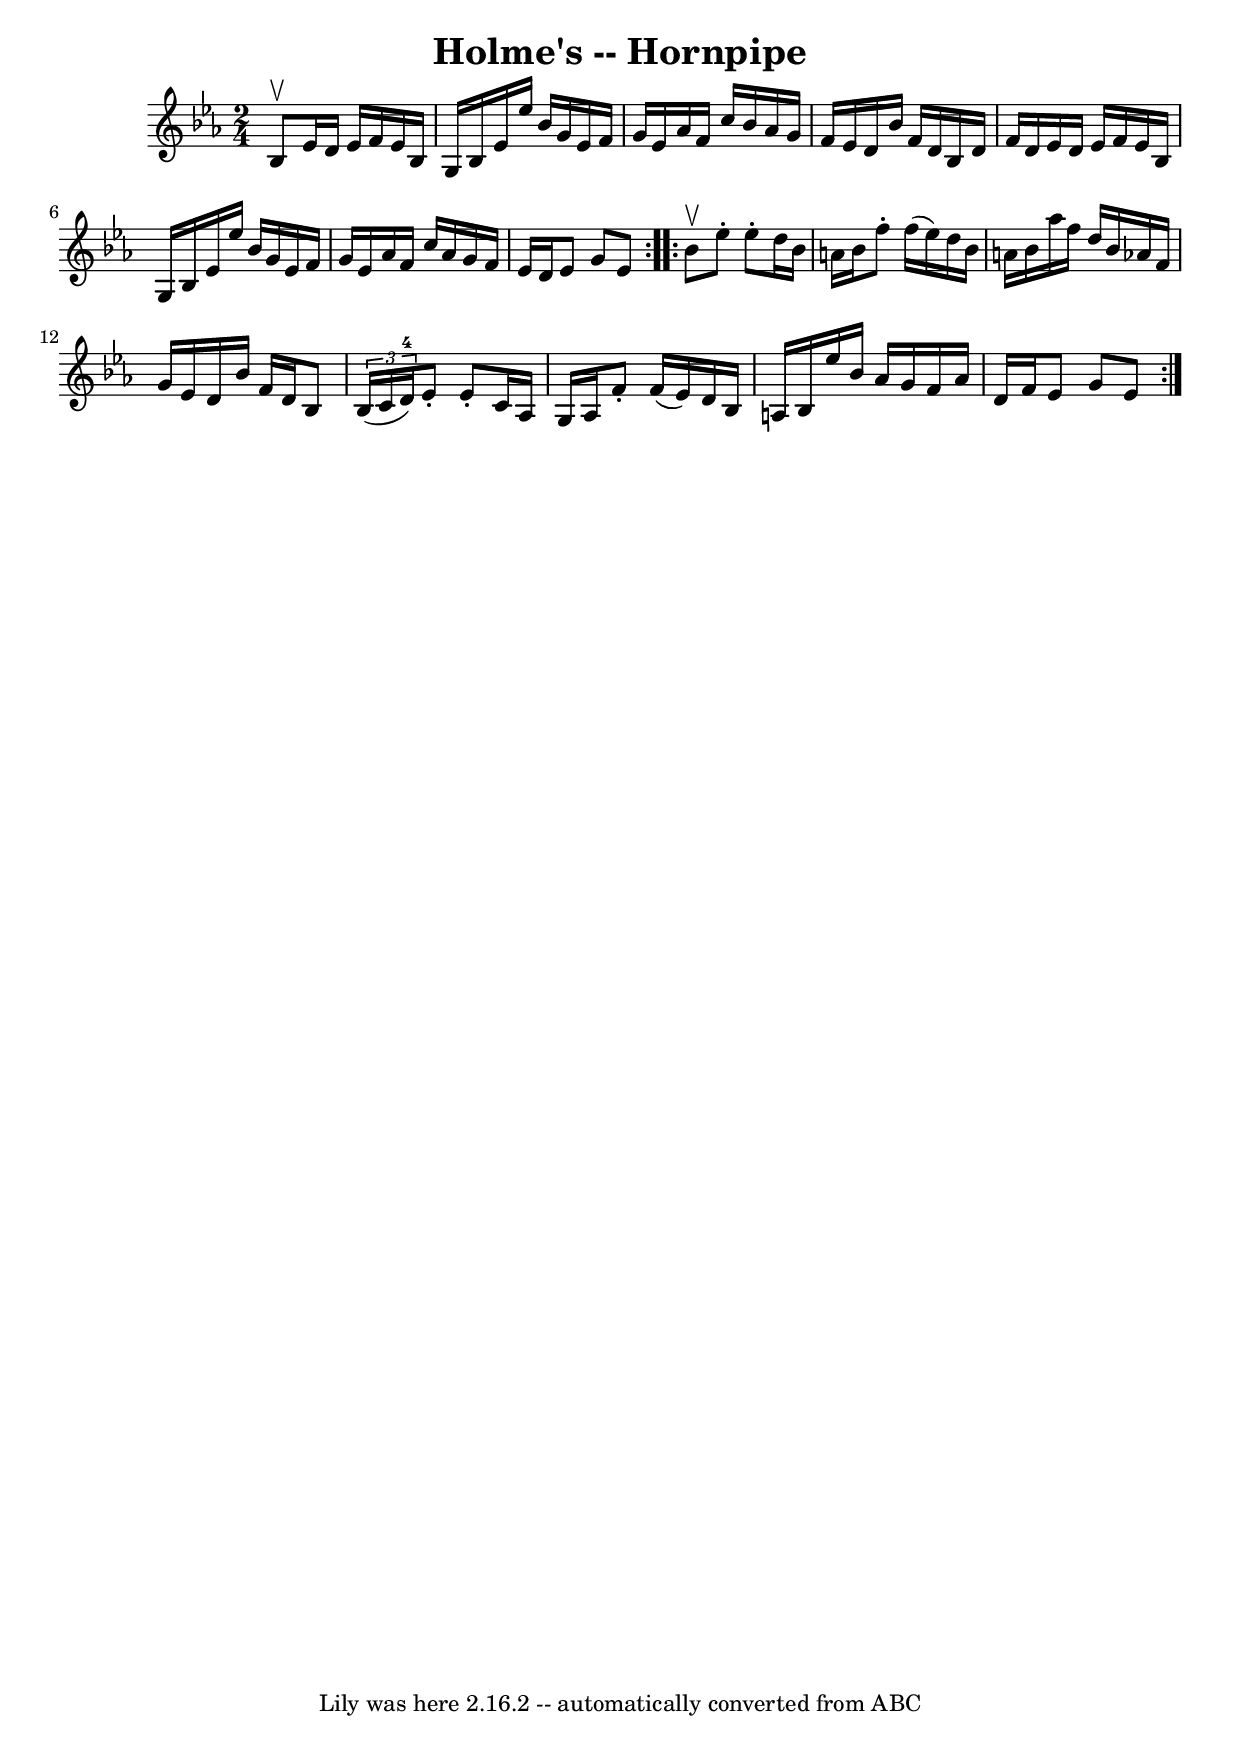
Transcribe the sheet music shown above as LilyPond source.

\version "2.16.2"
\include "Mammoth.ily"
\header {
  %% book = "Cole's 1000 Fiddle Tunes"
 crossRefNumber = "1"
 footnotes = ""
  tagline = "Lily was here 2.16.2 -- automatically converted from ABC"
  title = "Holme's -- Hornpipe"

}
voicedefault =  {



  \repeat volta 2 {

    \time 2/4      \key ees \major bes8^\upbow  |
 ees'16 d'16 ees'16 f'16 ees'16 bes16 g16 bes16   |
 ees'16 ees''16 bes'16 g'16 ees'16 f'16 g'16 ees'16     |
 aes'16 f'16 c''16 bes'16 aes'16 g'16 f'16 ees'16   |
 d'16 bes'16 f'16 d'16 bes16 d'16 f'16 d'16   |
 ees'16 d'16 ees'16 f'16 ees'16 bes16 g16 bes16   |
 ees'16 ees''16 bes'16 g'16 ees'16 f'16 g'16 ees'16   |
 aes'16 f'16 c''16 aes'16 g'16 f'16 ees'16 d'16   |
 ees'8    
 g'8 ees'8  
  }     
  \repeat volta 2 { bes'8^\upbow  |
 ees''8-. ees''8-. d''16 bes'16 a'16 bes'16   |
 f''8-. f''16 ( ees''16) d''16 bes'16 a'16 bes'16   |
 aes''16 f''16 d''16 bes'16 aes'16 f'16 g'16 ees'16   |
 d'16 bes'16  
 f'16 d'16 bes8    \times 2/3 { bes16 (c'16 d'16-4)  				 }   |
 ees'8-. ees'8-. c'16 aes16 g16 aes16  |
 f'8-. f'16 (ees'16) d'16 bes16 a16 bes16   |
 ees''16 bes'16 aes'16 g'16 f'16 aes'16 d'16 f'16   |
    
 ees'8 g'8 ees'8  
  }   

}

\score{
  <<

    \context Staff="default"
    {
      \voicedefault 
      
    }

  >>
  \layout {
    
  }
  \midi {
  }

}
